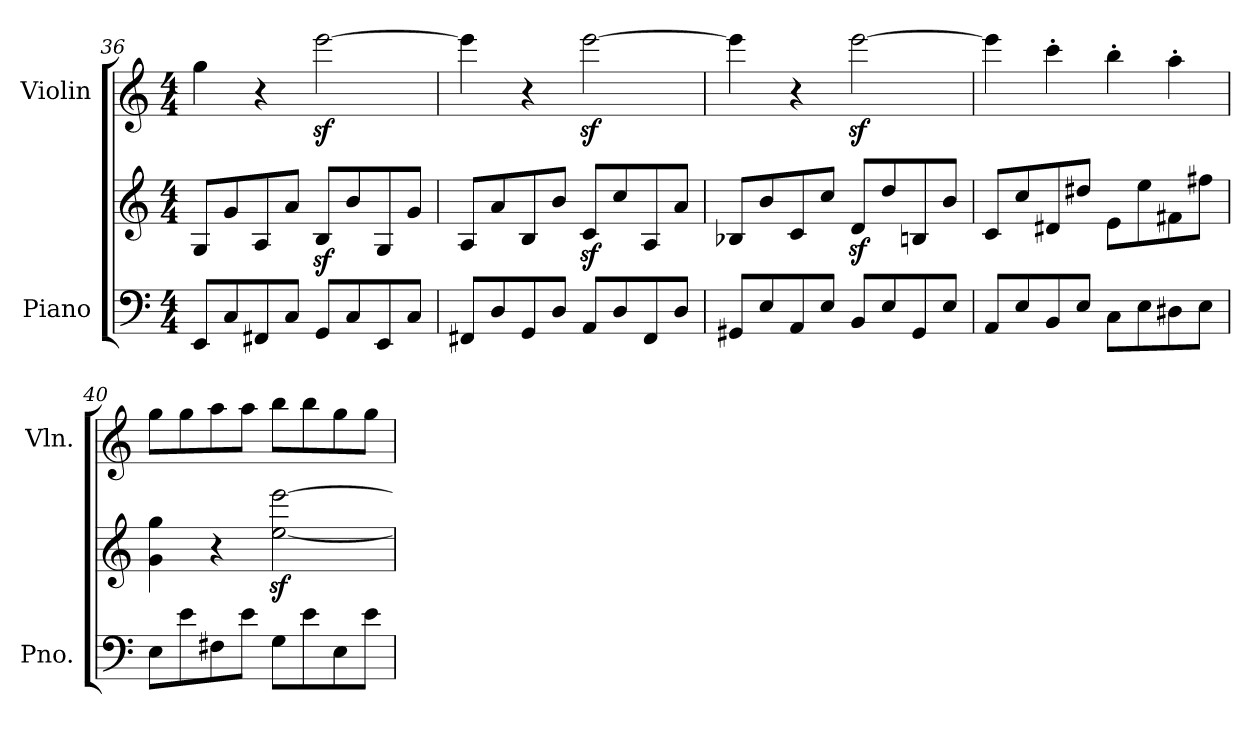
**kern	**kern	**kern
*part2	*part2	*part1
*staff3	*staff2	*staff1
*I"Piano	*	*I"Violin
*I'Pno.	*	*I'Vln.
!!LO:LB:g=z
*clefF4	*clefG2	*clefG2
*k[]	*k[]	*k[]
*M4/4	*M4/4	*M4/4
=36	=36	=36
8EE/L	8G/L	4gg\
8C/	8g/	.
8FF#X/	8A/	4r
8C/J	8a/J	.
8GG/L	8Bz</L	[2eeez<\
8C/	8b/	.
8EE/	8G/	.
8C/J	8g/J	.
=37	=37	=37
8FF#X/L	8A/L	4eee\]
8D/	8a/	.
8GG/	8B/	4r
8D/J	8b/J	.
8AA/L	8cz</L	[2eeez<\
8D/	8cc/	.
8FF#/	8A/	.
8D/J	8a/J	.
=38	=38	=38
8GG#X/L	8B-X/L	4eee\]
8E/	8b/	.
8AA/	8c/	4r
8E/J	8cc/J	.
8BB/L	8dz</L	[2eeez<\
8E/	8dd/	.
8GG#/	8Bn/	.
8E/J	8b/J	.
=39	=39	=39
8AA/L	8c/L	4eee\]
8E/	8cc/	.
8BB/	8d#X/	4ccc'\
8E/J	8dd#X/J	.
8C\L	8e\L	4bb'\
8E\	8ee\	.
8D#X\	8f#X\	4aa'\
8E\J	8ff#X\J	.
!!LO:LB:g=z
=40	=40	=40
8E\L	4g\ 4gg\	8gg\L
8e\	.	8gg\
8F#X\	4r	8aa\
8e\J	.	8aa\J
8G\L	[2ee\z< [2eee\z<	8bb\L
8e\	.	8bb\
8E\	.	8gg\
8e\J	.	8gg\J
=	=	=
*-	*-	*-
